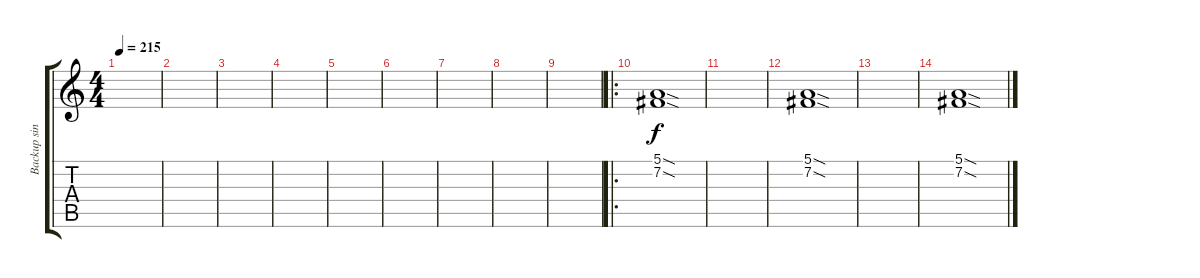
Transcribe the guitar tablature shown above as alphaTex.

\track ("Backup singers" "Backup sin") {instrument cello}
\staff {score tabs}
\tuning (E4 B3 G3 D3 A2 E2) {hide}
\ts (4 4)
\tempo 215
\clef g2
\ks aminor
|
|
|
|
|
|
|
|
|
\ro
(5.1{sod} 7.2{sod}).1 |
|
(5.1{sod} 7.2{sod}).1 |
|
(5.1{sod} 7.2{sod}).1
